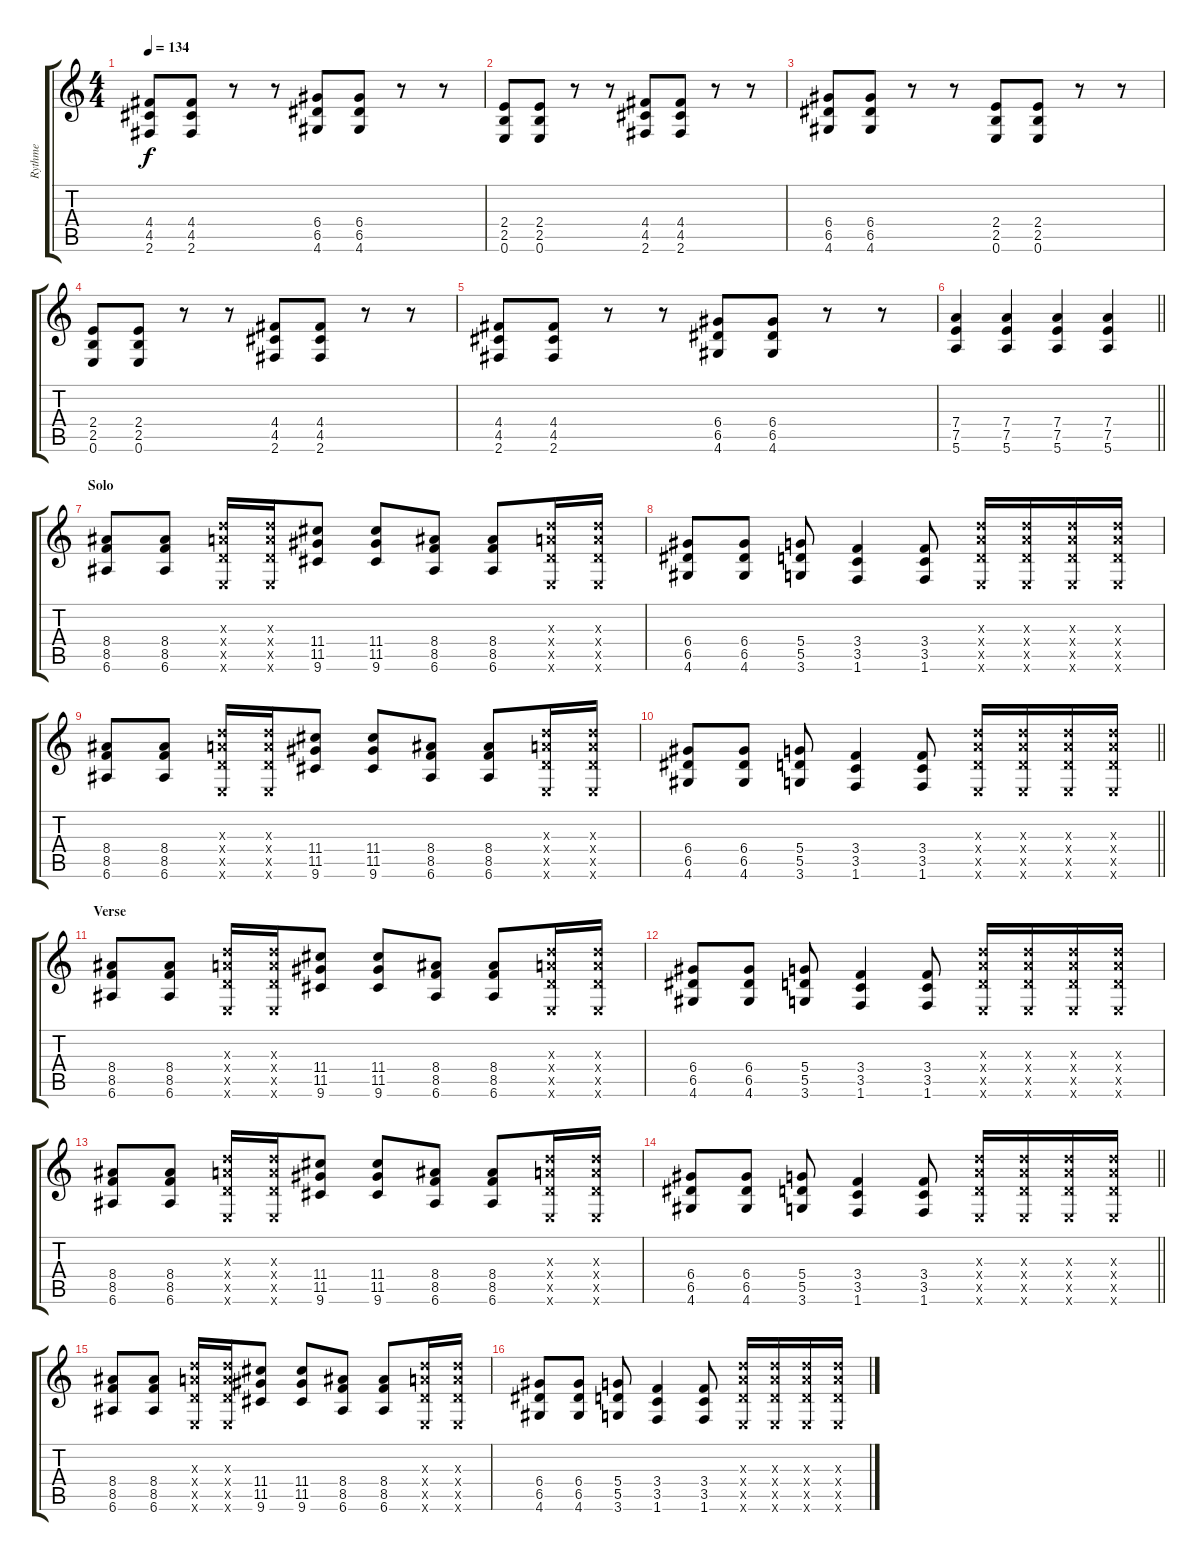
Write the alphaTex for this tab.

\track ("Rythme" "Rythme") {instrument overdrivenguitar}
\staff {score tabs}
\tuning (E4 B3 G3 D3 A2 E2) {hide}
\ts (4 4)
\tempo 134
\clef g2
\ks c
(4.4 4.5 2.6).8{dy f} (4.4 4.5 2.6).8 r.8 r.8 (6.4 6.5 4.6).8 (6.4 6.5 4.6).8 r.8 r.8 |
(2.4 2.5 0.6).8 (2.4 2.5 0.6).8 r.8 r.8 (4.4 4.5 2.6).8 (4.4 4.5 2.6).8 r.8 r.8 |
(6.4 6.5 4.6).8 (6.4 6.5 4.6).8 r.8 r.8 (2.4 2.5 0.6).8 (2.4 2.5 0.6).8 r.8 r.8 |
(2.4 2.5 0.6).8 (2.4 2.5 0.6).8 r.8 r.8 (4.4 4.5 2.6).8 (4.4 4.5 2.6).8 r.8 r.8 |
(4.4 4.5 2.6).8 (4.4 4.5 2.6).8 r.8 r.8 (6.4 6.5 4.6).8 (6.4 6.5 4.6).8 r.8 r.8 |
\barLineRight lightlight
(7.4 7.5 5.6).4 (7.4 7.5 5.6).4 (7.4 7.5 5.6).4 (7.4 7.5 5.6).4 |
\section ("" "Solo")
(8.4 8.5 6.6).8 (8.4 8.5 6.6).8 (7.3{x} 7.4{x} 5.5{x} 0.6{x}).16 (7.3{x} 7.4{x} 5.5{x} 0.6{x}).16 (11.4 11.5 9.6).8 (11.4 11.5 9.6).8 (8.4 8.5 6.6).8 (8.4 8.5 6.6).8 (7.3{x} 7.4{x} 5.5{x} 0.6{x}).16 (7.3{x} 7.4{x} 5.5{x} 0.6{x}).16 |
(6.4 6.5 4.6).8 (6.4 6.5 4.6).8 (5.4 5.5 3.6).8 (3.4 3.5 1.6).4 (3.4 3.5 1.6).8 (7.3{x} 7.4{x} 5.5{x} 0.6{x}).16 (7.3{x} 7.4{x} 5.5{x} 0.6{x}).16 (7.3{x} 7.4{x} 5.5{x} 0.6{x}).16 (7.3{x} 7.4{x} 5.5{x} 0.6{x}).16 |
(8.4 8.5 6.6).8 (8.4 8.5 6.6).8 (7.3{x} 7.4{x} 5.5{x} 0.6{x}).16 (7.3{x} 7.4{x} 5.5{x} 0.6{x}).16 (11.4 11.5 9.6).8 (11.4 11.5 9.6).8 (8.4 8.5 6.6).8 (8.4 8.5 6.6).8 (7.3{x} 7.4{x} 5.5{x} 0.6{x}).16 (7.3{x} 7.4{x} 5.5{x} 0.6{x}).16 |
\barLineRight lightlight
(6.4 6.5 4.6).8 (6.4 6.5 4.6).8 (5.4 5.5 3.6).8 (3.4 3.5 1.6).4 (3.4 3.5 1.6).8 (7.3{x} 7.4{x} 5.5{x} 0.6{x}).16 (7.3{x} 7.4{x} 5.5{x} 0.6{x}).16 (7.3{x} 7.4{x} 5.5{x} 0.6{x}).16 (7.3{x} 7.4{x} 5.5{x} 0.6{x}).16 |
\section ("" "Verse")
(8.4 8.5 6.6).8 (8.4 8.5 6.6).8 (7.3{x} 7.4{x} 5.5{x} 0.6{x}).16 (7.3{x} 7.4{x} 5.5{x} 0.6{x}).16 (11.4 11.5 9.6).8 (11.4 11.5 9.6).8 (8.4 8.5 6.6).8 (8.4 8.5 6.6).8 (7.3{x} 7.4{x} 5.5{x} 0.6{x}).16 (7.3{x} 7.4{x} 5.5{x} 0.6{x}).16 |
(6.4 6.5 4.6).8 (6.4 6.5 4.6).8 (5.4 5.5 3.6).8 (3.4 3.5 1.6).4 (3.4 3.5 1.6).8 (7.3{x} 7.4{x} 5.5{x} 0.6{x}).16 (7.3{x} 7.4{x} 5.5{x} 0.6{x}).16 (7.3{x} 7.4{x} 5.5{x} 0.6{x}).16 (7.3{x} 7.4{x} 5.5{x} 0.6{x}).16 |
(8.4 8.5 6.6).8 (8.4 8.5 6.6).8 (7.3{x} 7.4{x} 5.5{x} 0.6{x}).16 (7.3{x} 7.4{x} 5.5{x} 0.6{x}).16 (11.4 11.5 9.6).8 (11.4 11.5 9.6).8 (8.4 8.5 6.6).8 (8.4 8.5 6.6).8 (7.3{x} 7.4{x} 5.5{x} 0.6{x}).16 (7.3{x} 7.4{x} 5.5{x} 0.6{x}).16 |
\barLineRight lightlight
(6.4 6.5 4.6).8 (6.4 6.5 4.6).8 (5.4 5.5 3.6).8 (3.4 3.5 1.6).4 (3.4 3.5 1.6).8 (7.3{x} 7.4{x} 5.5{x} 0.6{x}).16 (7.3{x} 7.4{x} 5.5{x} 0.6{x}).16 (7.3{x} 7.4{x} 5.5{x} 0.6{x}).16 (7.3{x} 7.4{x} 5.5{x} 0.6{x}).16 |
(8.4 8.5 6.6).8 (8.4 8.5 6.6).8 (7.3{x} 7.4{x} 5.5{x} 0.6{x}).16 (7.3{x} 7.4{x} 5.5{x} 0.6{x}).16 (11.4 11.5 9.6).8 (11.4 11.5 9.6).8 (8.4 8.5 6.6).8 (8.4 8.5 6.6).8 (7.3{x} 7.4{x} 5.5{x} 0.6{x}).16 (7.3{x} 7.4{x} 5.5{x} 0.6{x}).16 |
(6.4 6.5 4.6).8 (6.4 6.5 4.6).8 (5.4 5.5 3.6).8 (3.4 3.5 1.6).4 (3.4 3.5 1.6).8 (7.3{x} 7.4{x} 5.5{x} 0.6{x}).16 (7.3{x} 7.4{x} 5.5{x} 0.6{x}).16 (7.3{x} 7.4{x} 5.5{x} 0.6{x}).16 (7.3{x} 7.4{x} 5.5{x} 0.6{x}).16
